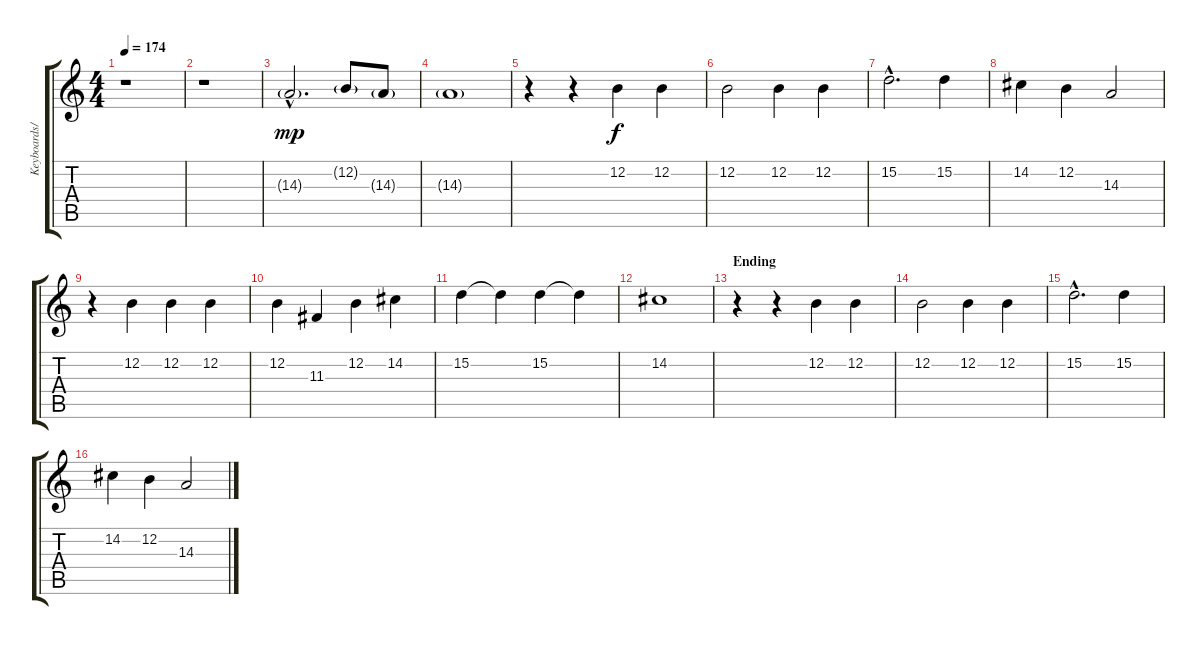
\track ("Keyboards/Livia" "Keyboards/") {instrument drawbarorgan}
\staff {score tabs}
\tuning (E4 B3 G3 D3 A2 E2) {hide}
\ts (4 4)
\tempo 174
\clef g2
\ks c
r.1{dy f} |
r.1 |
14.3{g hac}.2{d dy mp} 12.2{g}.8 14.3{g}.8 |
14.3{g}.1 |
r.4{instrument choiraahs} r.4 12.2.4{dy f} 12.2.4 |
12.2.2 12.2.4 12.2.4 |
15.2{hac}.2{d} 15.2.4 |
14.2.4 12.2.4 14.3.2 |
r.4 12.2.4 12.2.4 12.2.4 |
12.2.4 11.3.4 12.2.4 14.2.4 |
15.2.4 15.2{t}.4 15.2.4 15.2{t}.4 |
14.2.1 |
\section ("" "Ending")
r.4{instrument choiraahs} r.4 12.2.4 12.2.4 |
12.2.2 12.2.4 12.2.4 |
15.2{hac}.2{d} 15.2.4 |
14.2.4 12.2.4 14.3.2
